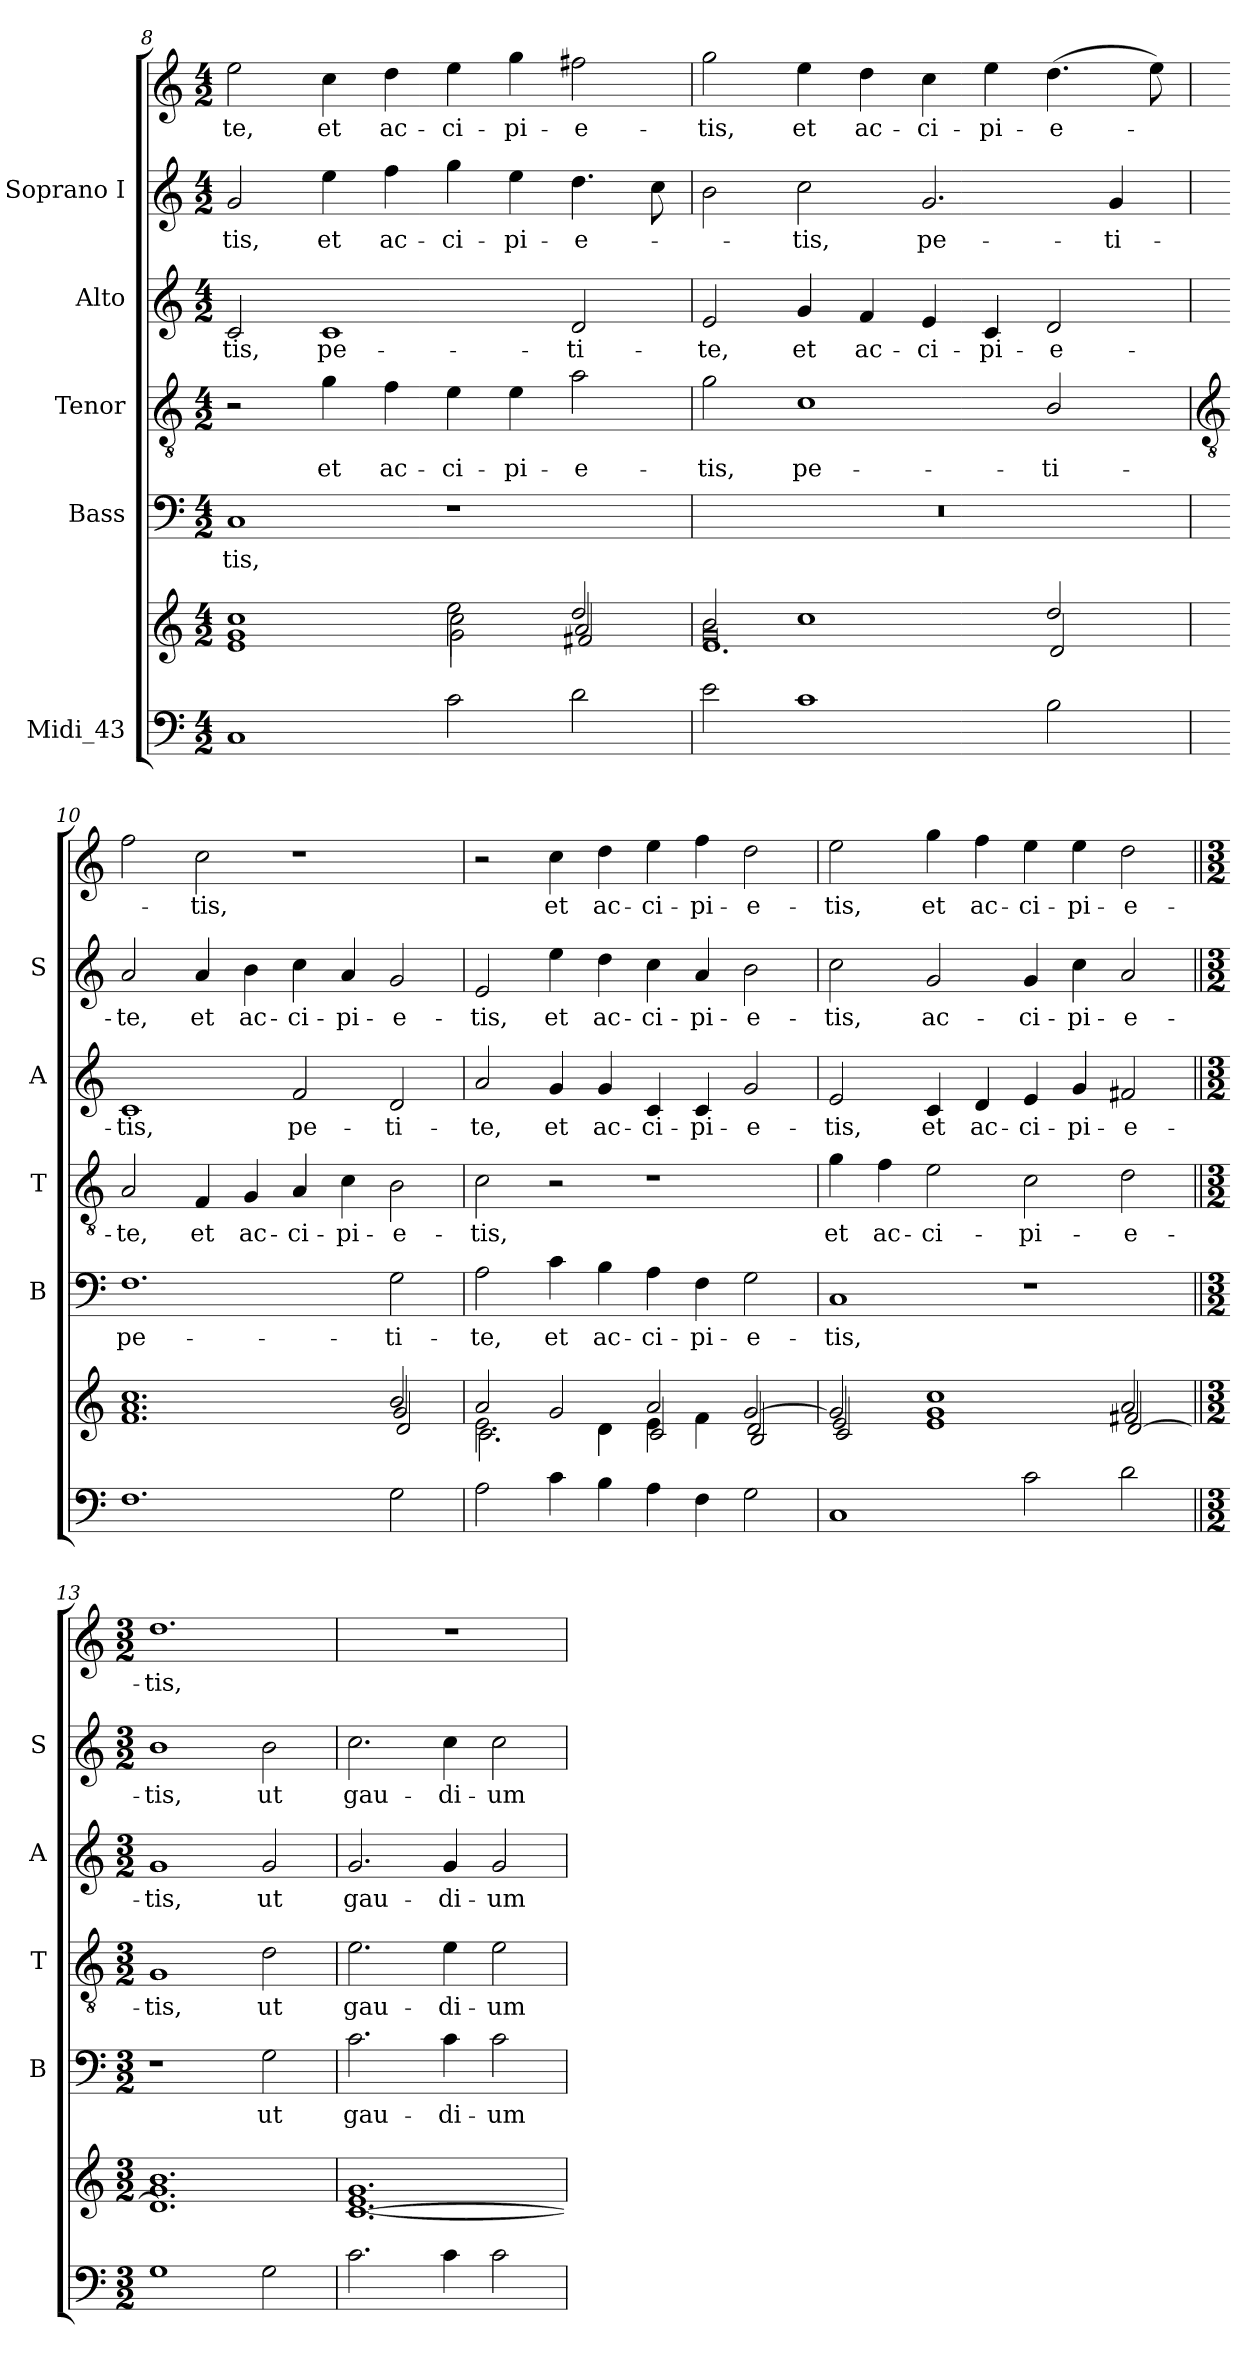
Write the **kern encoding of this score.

**kern	**kern	**kern	**text	**kern	**text	**kern	**text	**kern	**text	**kern	**text
*part5	*part5	*part4	*part4	*part3	*part3	*part2	*part2	*part1	*part1	*part1	*part1
*staff7	*staff6	*staff5	*staff5	*staff4	*staff4	*staff3	*staff3	*staff2	*staff2	*staff1	*staff1
*I"Midi_43	*	*I"Bass	*	*I"Tenor	*	*I"Alto	*	*I"Soprano I	*	*	*
*	*	*I'B	*	*I'T	*	*I'A	*	*I'S	*	*	*
*clefF4	*clefG2	*clefF4	*	*clefGv2	*	*clefG2	*	*clefG2	*	*clefG2	*
*k[]	*k[]	*k[]	*	*k[]	*	*k[]	*	*k[]	*	*k[]	*
*C:	*C:	*C:	*	*C:	*	*C:	*	*C:	*	*C:	*
*M4/2	*M4/2	*M4/2	*	*M4/2	*	*M4/2	*	*M4/2	*	*M4/2	*
=8	=8	=8	=8	=8	=8	=8	=8	=8	=8	=8	=8
*	*^	*	*	*	*	*	*	*	*	*	*
*	*	*^	*	*	*	*	*	*	*	*	*	*
!	!	!	!	!	!LO:LY:b	!	!	!	!LO:LY:b	!	!LO:LY:b	!	!LO:LY:b
1C	1cc/	1g\	1e\	1C	-tis,	2r	.	2c	tis,	2g	-tis,	2ee	te,
!	!	!	!	!	!	!	!LO:LY:b	!	!LO:LY:b	!	!LO:LY:b	!	!LO:LY:b
.	.	.	.	.	.	4g	et	1c	pe-	4ee	et	4cc	et
!	!	!	!	!	!	!	!LO:LY:b	!	!	!	!LO:LY:b	!	!LO:LY:b
.	.	.	.	.	.	4f	ac-	.	.	4ff	ac-	4dd	ac-
!	!	!	!	!	!	!	!LO:LY:b	!	!	!	!LO:LY:b	!	!LO:LY:b
2c	2ee\	2cc\	2g\	1r	.	4e	-ci-	.	.	4gg	-ci-	4ee	-ci-
!	!	!	!	!	!	!	!LO:LY:b	!	!	!	!LO:LY:b	!	!LO:LY:b
.	.	.	.	.	.	4e	-pi-	.	.	4ee	-pi-	4gg	-pi-
!	!	!	!	!	!	!	!LO:LY:b	!	!LO:LY:b	!	!LO:LY:b	!	!LO:LY:b
2d	2dd/	2a/	2f#X/	.	.	2a	-e-	2d	-ti-	4.dd	-e-	2ff#X	-e-
.	.	.	.	.	.	.	.	.	.	8cc	.	.	.
=9	=9	=9	=9	=9	=9	=9	=9	=9	=9	=9	=9	=9	=9
!	!	!	!	!	!	!	!LO:LY:b	!	!LO:LY:b	!	!	!	!LO:LY:b
2e	2b/	0g\	1.e\	0r	.	2g	-tis,	2e	-te,	2b	.	2gg	tis,
!	!	!	!	!	!	!	!LO:LY:b	!	!LO:LY:b	!	!LO:LY:b	!	!LO:LY:b
1c	1cc/	.	.	.	.	1c	pe-	4g	et	2cc	tis,	4ee	et
!	!	!	!	!	!	!	!	!	!LO:LY:b	!	!	!	!LO:LY:b
.	.	.	.	.	.	.	.	4f	ac-	.	.	4dd	ac-
!	!	!	!	!	!	!	!	!	!LO:LY:b	!	!LO:LY:b	!	!LO:LY:b
.	.	.	.	.	.	.	.	4e	-ci-	2.g	pe-	4cc	-ci-
!	!	!	!	!	!	!	!	!	!LO:LY:b	!	!	!	!LO:LY:b
.	.	.	.	.	.	.	.	4c	-pi-	.	.	4ee	-pi-
!	!	!	!	!	!	!	!LO:LY:b	!	!LO:LY:b	!	!	!	!LO:LY:b
2B	2dd/	.	2d/	.	.	2B/	-ti-	2d	-e-	.	.	(>4.dd	-e-
!	!	!	!	!	!	!	!	!	!	!	!LO:LY:b	!	!
.	.	.	.	.	.	.	.	.	.	4g	-ti-	.	.
.	.	.	.	.	.	.	.	.	.	.	.	8ee)	.
!!LO:LB:g=z
=10	=10	=10	=10	=10	=10	=10	=10	=10	=10	=10	=10	=10	=10
*	*	*	*	*	*	*clefGv2	*	*	*	*	*	*	*
!	!	!	!	!	!LO:LY:b	!	!LO:LY:b	!	!LO:LY:b	!	!LO:LY:b	!	!
1.F	1.cc/	1.a\	1.f\	1.F	pe-	2A	-te,	1c	-tis,	2a	te,	2ff	.
!	!	!	!	!	!	!	!LO:LY:b	!	!	!	!LO:LY:b	!	!LO:LY:b
.	.	.	.	.	.	4F	et	.	.	4a	et	2cc	-tis,
!	!	!	!	!	!	!	!LO:LY:b	!	!	!	!LO:LY:b	!	!
.	.	.	.	.	.	4G	ac-	.	.	4b	ac-	.	.
!	!	!	!	!	!	!	!LO:LY:b	!	!LO:LY:b	!	!LO:LY:b	!	!
.	.	.	.	.	.	4A	-ci-	2f	pe-	4cc	-ci-	1r	.
!	!	!	!	!	!	!	!LO:LY:b	!	!	!	!LO:LY:b	!	!
.	.	.	.	.	.	4c	-pi-	.	.	4a	-pi-	.	.
!	!	!	!	!	!LO:LY:b	!	!LO:LY:b	!	!LO:LY:b	!	!LO:LY:b	!	!
2G	2b/	2g/	2d/	2G	-ti-	2B	-e-	2d	-ti-	2g	-e-	.	.
=11	=11	=11	=11	=11	=11	=11	=11	=11	=11	=11	=11	=11	=11
!	!	!	!	!	!LO:LY:b	!	!LO:LY:b	!	!LO:LY:b	!	!LO:LY:b	!	!
2A	2a/	2.e\	2.c\	2A	-te,	2c	-tis,	2a	-te,	2e	-tis,	2r	.
!	!	!	!	!	!LO:LY:b	!	!	!	!LO:LY:b	!	!LO:LY:b	!	!LO:LY:b
4c	2g/	.	.	4c	et	2r	.	4g	et	4ee	et	4cc	-et
!	!	!	!	!	!LO:LY:b	!	!	!	!LO:LY:b	!	!LO:LY:b	!	!LO:LY:b
4B	.	4d\	4d\	4B	ac-	.	.	4g	ac-	4dd	ac-	4dd	ac-
!	!	!	!	!	!LO:LY:b	!	!	!	!LO:LY:b	!	!LO:LY:b	!	!LO:LY:b
4A	2a/	4e\	2c/	4A	-ci-	1r	.	4c	-ci-	4cc	-ci-	4ee	-ci-
!	!	!	!	!	!LO:LY:b	!	!	!	!LO:LY:b	!	!LO:LY:b	!	!LO:LY:b
4F	.	4f\	.	4F	-pi-	.	.	4c	-pi-	4a	-pi-	4ff	-pi-
!	!	!	!	!	!LO:LY:b	!	!	!	!LO:LY:b	!	!LO:LY:b	!	!LO:LY:b
2G	[2g/	2d/	2B/	2G	-e-	.	.	2g	-e-	2b	-e-	2dd	-e-
=12	=12	=12	=12	=12	=12	=12	=12	=12	=12	=12	=12	=12	=12
!	!	!	!	!	!LO:LY:b	!	!LO:LY:b	!	!LO:LY:b	!	!LO:LY:b	!	!LO:LY:b
1C	2g/]	2e/	2c/	1C	-tis,	4g	et	2e	-tis,	2cc	-tis,	2ee	-tis,
!	!	!	!	!	!	!	!LO:LY:b	!	!	!	!	!	!
.	.	.	.	.	.	4f	ac-	.	.	.	.	.	.
!	!	!	!	!	!	!	!LO:LY:b	!	!LO:LY:b	!	!LO:LY:b	!	!LO:LY:b
.	1cc/	1g\	1e\	.	.	2e	-ci-	4c	et	2g	ac-	4gg	et
!	!	!	!	!	!	!	!	!	!LO:LY:b	!	!	!	!LO:LY:b
.	.	.	.	.	.	.	.	4d	ac-	.	.	4ff	ac-
!	!	!	!	!	!	!	!LO:LY:b	!	!LO:LY:b	!	!LO:LY:b	!	!LO:LY:b
2c	.	.	.	1r	.	2c	-pi-	4e	-ci-	4g	-ci-	4ee	-ci-
!	!	!	!	!	!	!	!	!	!LO:LY:b	!	!LO:LY:b	!	!LO:LY:b
.	.	.	.	.	.	.	.	4g	-pi-	4cc	-pi-	4ee	-pi-
!	!	!	!	!	!	!	!LO:LY:b	!	!LO:LY:b	!	!LO:LY:b	!	!LO:LY:b
2d	2a/	2f#X/	[2d/	.	.	2d	-e-	2f#X	-e-	2a	-e-	2dd	-e-
=13||	=13||	=13||	=13||	=13||	=13||	=13||	=13||	=13||	=13||	=13||	=13||	=13||	=13||
*M3/2	*M3/2	*	*	*M3/2	*	*M3/2	*	*M3/2	*	*M3/2	*	*M3/2	*
!	!	!	!	!	!	!	!LO:LY:b	!	!LO:LY:b	!	!LO:LY:b	!	!LO:LY:b
1G	1.b/	1.g\	1.d\]	1r	.	1G	-tis,	1g	-tis,	1b	tis,	1.dd	-tis,
!	!	!	!	!	!LO:LY:b	!	!LO:LY:b	!	!LO:LY:b	!	!LO:LY:b	!	!
2G	.	.	.	2G	ut	2d	ut	2g	ut	2b	ut	.	.
=14	=14	=14	=14	=14	=14	=14	=14	=14	=14	=14	=14	=14	=14
!	!	!	!	!	!LO:LY:b	!	!LO:LY:b	!	!LO:LY:b	!	!LO:LY:b	!	!
2.c	1.g/	[1.e\	[1.c\	2.c	gau-	2.e	gau-	2.g	gau-	2.cc	gau-	1.r	.
!	!	!	!	!	!LO:LY:b	!	!LO:LY:b	!	!LO:LY:b	!	!LO:LY:b	!	!
4c	.	.	.	4c	-di-	4e	-di-	4g	-di-	4cc	-di-	.	.
!	!	!	!	!	!LO:LY:b	!	!LO:LY:b	!	!LO:LY:b	!	!LO:LY:b	!	!
2c	.	.	.	2c	-um	2e	-um	2g	-um	2cc	-um	.	.
*	*v	*v	*v	*	*	*	*	*	*	*	*	*	*
=	=	=	=	=	=	=	=	=	=	=	=
*-	*-	*-	*-	*-	*-	*-	*-	*-	*-	*-	*-
